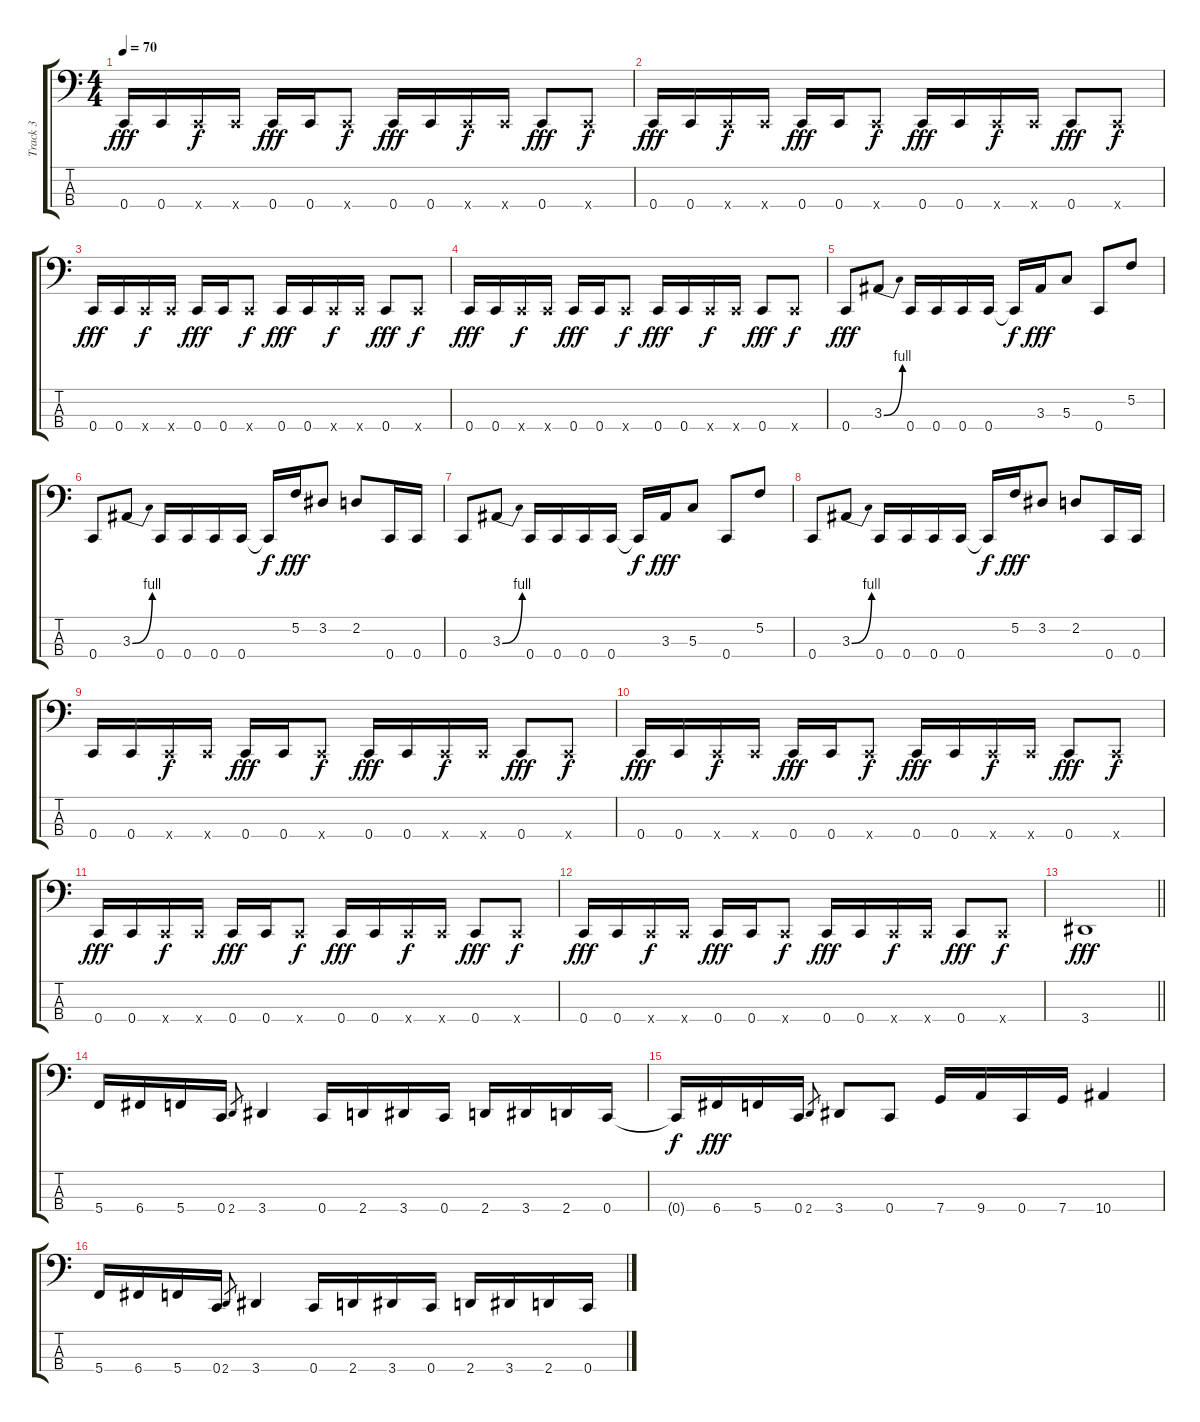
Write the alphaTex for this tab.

\track ("Track 3" "Track 3") {instrument electricbasspick}
\staff {score tabs}
\tuning (F2 C2 G1 C1) {hide}
\ts (4 4)
\tempo 70
\clef f4
\ks c
0.4.16{dy fff} 0.4.16 0.4{x}.16{dy f} 0.4{x}.16 0.4.16{dy fff} 0.4.16 0.4{x}.8{dy f} 0.4.16{dy fff} 0.4.16 0.4{x}.16{dy f} 0.4{x}.16 0.4.8{dy fff} 0.4{x}.8{dy f} |
0.4.16{dy fff} 0.4.16 0.4{x}.16{dy f} 0.4{x}.16 0.4.16{dy fff} 0.4.16 0.4{x}.8{dy f} 0.4.16{dy fff} 0.4.16 0.4{x}.16{dy f} 0.4{x}.16 0.4.8{dy fff} 0.4{x}.8{dy f} |
0.4.16{dy fff} 0.4.16 0.4{x}.16{dy f} 0.4{x}.16 0.4.16{dy fff} 0.4.16 0.4{x}.8{dy f} 0.4.16{dy fff} 0.4.16 0.4{x}.16{dy f} 0.4{x}.16 0.4.8{dy fff} 0.4{x}.8{dy f} |
0.4.16{dy fff} 0.4.16 0.4{x}.16{dy f} 0.4{x}.16 0.4.16{dy fff} 0.4.16 0.4{x}.8{dy f} 0.4.16{dy fff} 0.4.16 0.4{x}.16{dy f} 0.4{x}.16 0.4.8{dy fff} 0.4{x}.8{dy f} |
0.4.8{dy fff} 3.3{be (bend 0 0 60 4)}.8 0.4.16 0.4.16 0.4.16 0.4.16 0.4{t}.16{dy f} 3.3.16{dy fff} 5.3.8 0.4.8 5.2.8 |
0.4.8 3.3{be (bend 0 0 60 4)}.8 0.4.16 0.4.16 0.4.16 0.4.16 0.4{t}.16{dy f} 5.2.16{dy fff} 3.2.8 2.2.8 0.4.16 0.4.16 |
0.4.8 3.3{be (bend 0 0 60 4)}.8 0.4.16 0.4.16 0.4.16 0.4.16 0.4{t}.16{dy f} 3.3.16{dy fff} 5.3.8 0.4.8 5.2.8 |
0.4.8 3.3{be (bend 0 0 60 4)}.8 0.4.16 0.4.16 0.4.16 0.4.16 0.4{t}.16{dy f} 5.2.16{dy fff} 3.2.8 2.2.8 0.4.16 0.4.16 |
0.4.16 0.4.16 0.4{x}.16{dy f} 0.4{x}.16 0.4.16{dy fff} 0.4.16 0.4{x}.8{dy f} 0.4.16{dy fff} 0.4.16 0.4{x}.16{dy f} 0.4{x}.16 0.4.8{dy fff} 0.4{x}.8{dy f} |
0.4.16{dy fff} 0.4.16 0.4{x}.16{dy f} 0.4{x}.16 0.4.16{dy fff} 0.4.16 0.4{x}.8{dy f} 0.4.16{dy fff} 0.4.16 0.4{x}.16{dy f} 0.4{x}.16 0.4.8{dy fff} 0.4{x}.8{dy f} |
0.4.16{dy fff} 0.4.16 0.4{x}.16{dy f} 0.4{x}.16 0.4.16{dy fff} 0.4.16 0.4{x}.8{dy f} 0.4.16{dy fff} 0.4.16 0.4{x}.16{dy f} 0.4{x}.16 0.4.8{dy fff} 0.4{x}.8{dy f} |
0.4.16{dy fff} 0.4.16 0.4{x}.16{dy f} 0.4{x}.16 0.4.16{dy fff} 0.4.16 0.4{x}.8{dy f} 0.4.16{dy fff} 0.4.16 0.4{x}.16{dy f} 0.4{x}.16 0.4.8{dy fff} 0.4{x}.8{dy f} |
\barLineRight lightlight
3.4.1{dy fff} |
5.4.16 6.4.16 5.4.16 0.4.16 2.4.8{gr} 3.4.4 0.4.16 2.4.16 3.4.16 0.4.16 2.4.16 3.4.16 2.4.16 0.4.16 |
0.4{t}.16{dy f} 6.4.16{dy fff} 5.4.16 0.4.16 2.4.8{gr} 3.4.8 0.4.8 7.4.16 9.4.16 0.4.16 7.4.16 10.4.4 |
5.4.16 6.4.16 5.4.16 0.4.16 2.4.8{gr} 3.4.4 0.4.16 2.4.16 3.4.16 0.4.16 2.4.16 3.4.16 2.4.16 0.4.16
